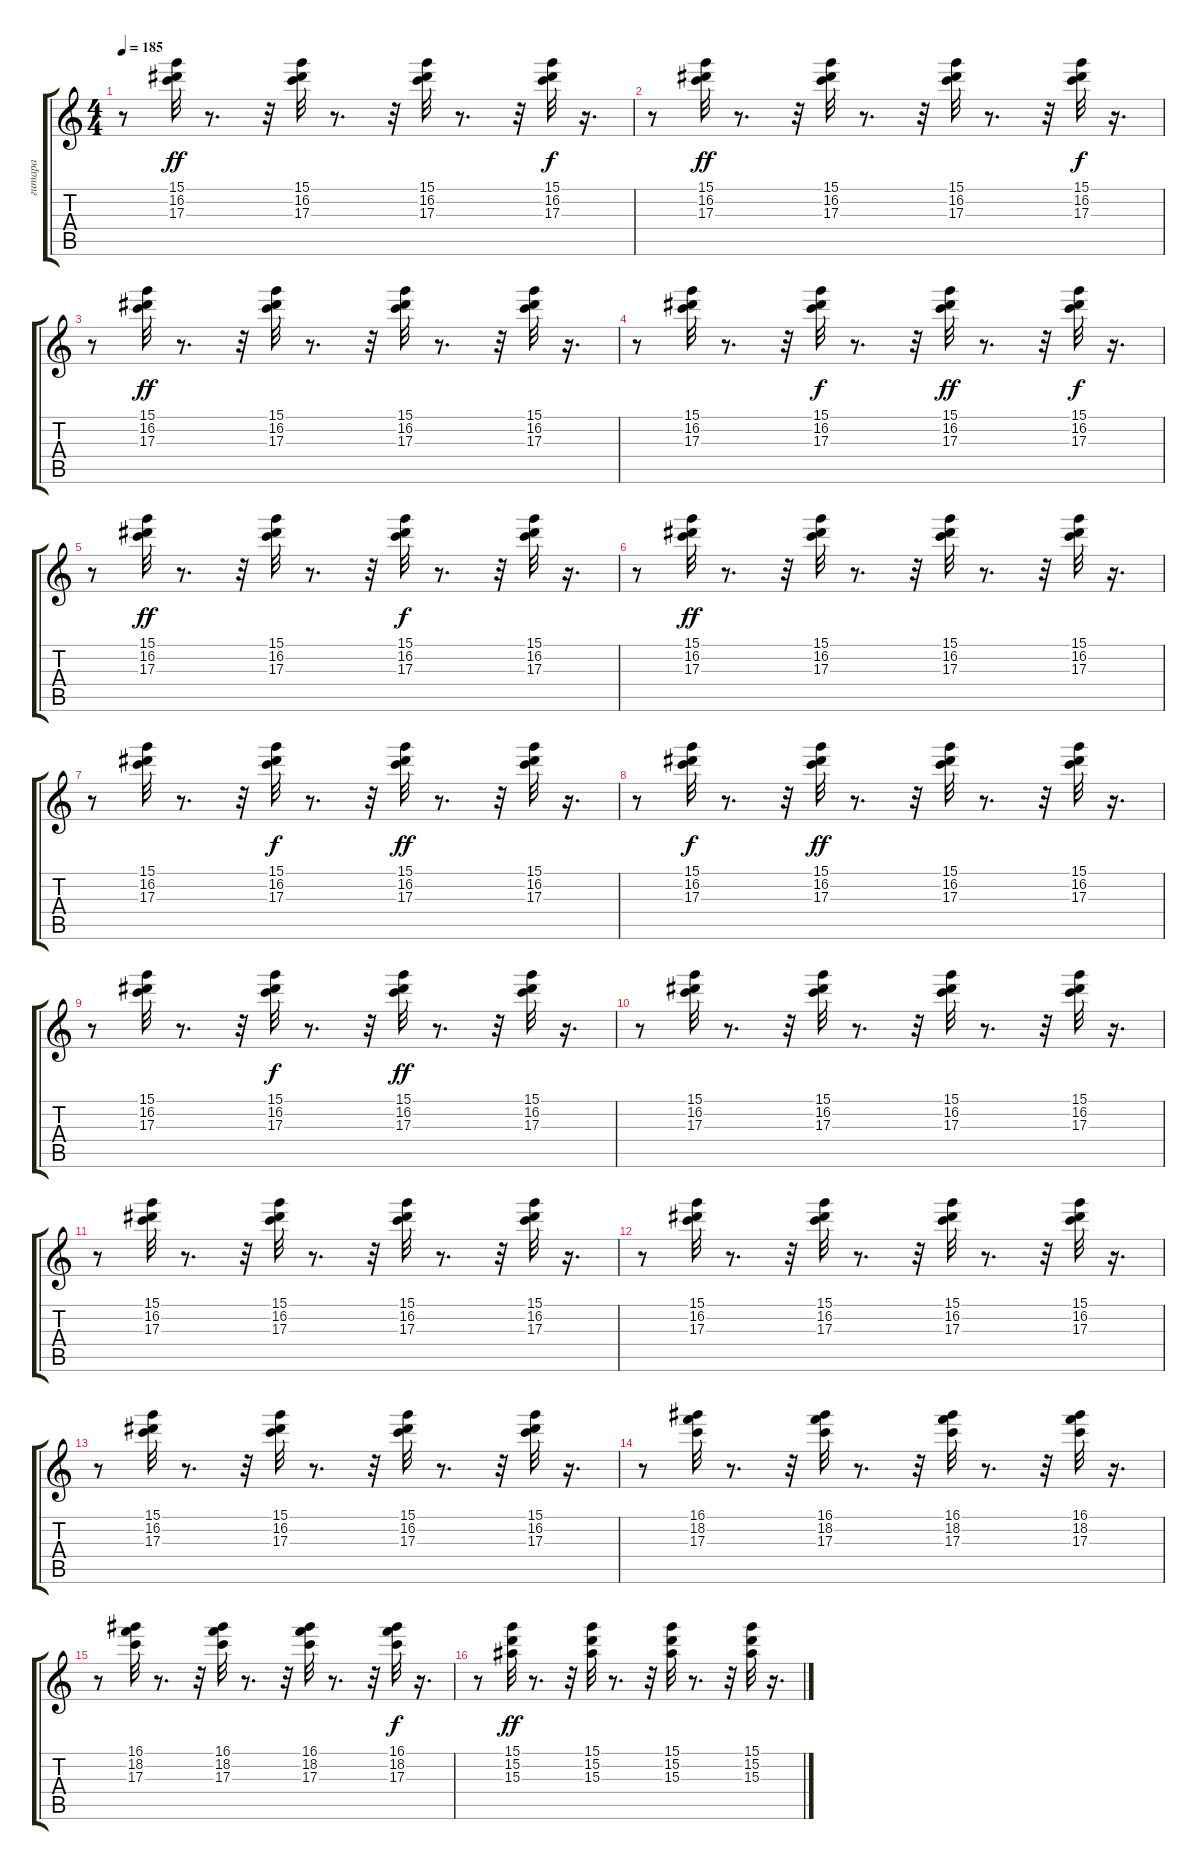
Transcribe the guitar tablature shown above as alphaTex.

\track ("гитара" "гитара") {instrument acousticguitarsteel}
\staff {score tabs}
\tuning (E4 B3 G3 D3 A2 E2) {hide}
\ts (4 4)
\tempo 185
\clef g2
\ks c
r.8{dy ff} (15.1 16.2 17.3).32 r.8{d} r.32 (15.1 16.2 17.3).32 r.8{d} r.32 (15.1 16.2 17.3).32 r.8{d} r.32 (15.1 16.2 17.3).32{dy f} r.16{d} |
r.8 (15.1 16.2 17.3).32{dy ff} r.8{d} r.32 (15.1 16.2 17.3).32 r.8{d} r.32 (15.1 16.2 17.3).32 r.8{d} r.32 (15.1 16.2 17.3).32{dy f} r.16{d} |
r.8 (15.1 16.2 17.3).32{dy ff} r.8{d} r.32 (15.1 16.2 17.3).32 r.8{d} r.32 (15.1 16.2 17.3).32 r.8{d} r.32 (15.1 16.2 17.3).32 r.16{d} |
r.8 (15.1 16.2 17.3).32 r.8{d} r.32 (15.1 16.2 17.3).32{dy f} r.8{d} r.32 (15.1 16.2 17.3).32{dy ff} r.8{d} r.32 (15.1 16.2 17.3).32{dy f} r.16{d} |
r.8 (15.1 16.2 17.3).32{dy ff} r.8{d} r.32 (15.1 16.2 17.3).32 r.8{d} r.32 (15.1 16.2 17.3).32{dy f} r.8{d} r.32 (15.1 16.2 17.3).32 r.16{d} |
r.8 (15.1 16.2 17.3).32{dy ff} r.8{d} r.32 (15.1 16.2 17.3).32 r.8{d} r.32 (15.1 16.2 17.3).32 r.8{d} r.32 (15.1 16.2 17.3).32 r.16{d} |
r.8 (15.1 16.2 17.3).32 r.8{d} r.32 (15.1 16.2 17.3).32{dy f} r.8{d} r.32 (15.1 16.2 17.3).32{dy ff} r.8{d} r.32 (15.1 16.2 17.3).32 r.16{d} |
r.8 (15.1 16.2 17.3).32{dy f} r.8{d} r.32 (15.1 16.2 17.3).32{dy ff} r.8{d} r.32 (15.1 16.2 17.3).32 r.8{d} r.32 (15.1 16.2 17.3).32 r.16{d} |
r.8 (15.1 16.2 17.3).32 r.8{d} r.32 (15.1 16.2 17.3).32{dy f} r.8{d} r.32 (15.1 16.2 17.3).32{dy ff} r.8{d} r.32 (15.1 16.2 17.3).32 r.16{d} |
r.8 (15.1 16.2 17.3).32 r.8{d} r.32 (15.1 16.2 17.3).32 r.8{d} r.32 (15.1 16.2 17.3).32 r.8{d} r.32 (15.1 16.2 17.3).32 r.16{d} |
r.8 (15.1 16.2 17.3).32 r.8{d} r.32 (15.1 16.2 17.3).32 r.8{d} r.32 (15.1 16.2 17.3).32 r.8{d} r.32 (15.1 16.2 17.3).32 r.16{d} |
r.8 (15.1 16.2 17.3).32 r.8{d} r.32 (15.1 16.2 17.3).32 r.8{d} r.32 (15.1 16.2 17.3).32 r.8{d} r.32 (15.1 16.2 17.3).32 r.16{d} |
r.8 (15.1 16.2 17.3).32 r.8{d} r.32 (15.1 16.2 17.3).32 r.8{d} r.32 (15.1 16.2 17.3).32 r.8{d} r.32 (15.1 16.2 17.3).32 r.16{d} |
r.8 (16.1 18.2 17.3).32 r.8{d} r.32 (16.1 18.2 17.3).32 r.8{d} r.32 (16.1 18.2 17.3).32 r.8{d} r.32 (16.1 18.2 17.3).32 r.16{d} |
r.8 (16.1 18.2 17.3).32 r.8{d} r.32 (16.1 18.2 17.3).32 r.8{d} r.32 (16.1 18.2 17.3).32 r.8{d} r.32 (16.1 18.2 17.3).32{dy f} r.16{d} |
r.8 (15.1 15.2 15.3).32{dy ff} r.8{d} r.32 (15.1 15.2 15.3).32 r.8{d} r.32 (15.1 15.2 15.3).32 r.8{d} r.32 (15.1 15.2 15.3).32 r.16{d}
